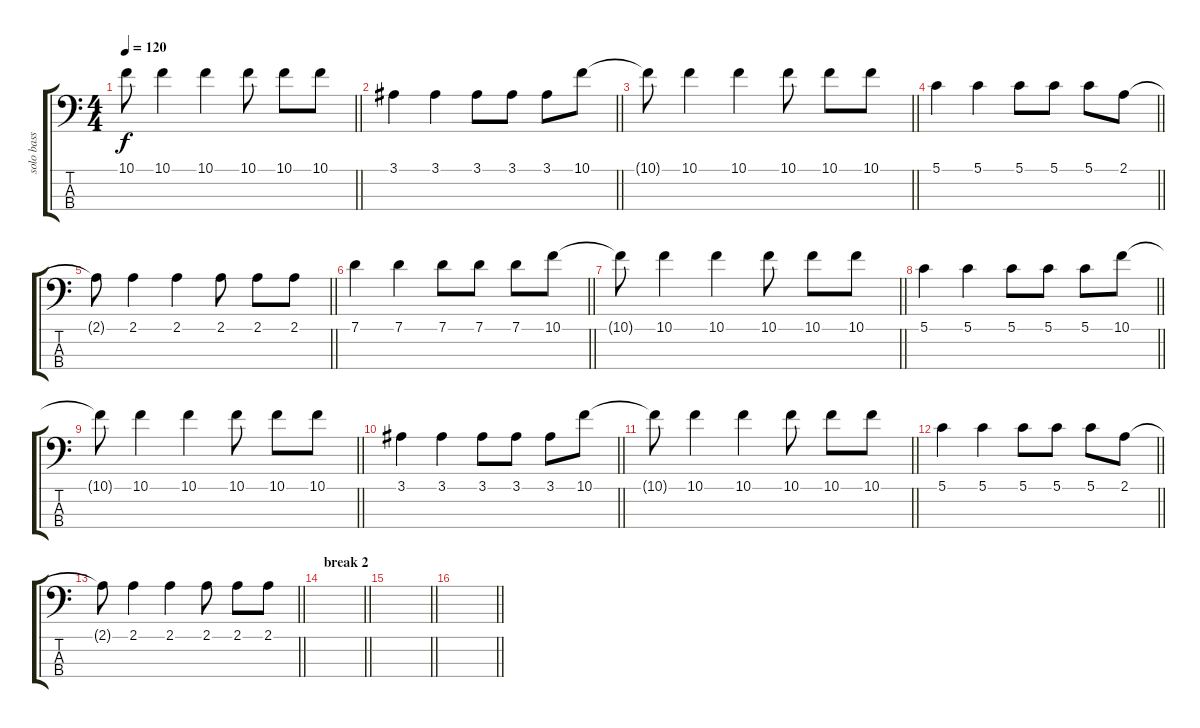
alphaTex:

\track ("solo bass" "solo bass") {instrument electricguitarjazz}
\staff {score tabs}
\tuning (G2 D2 A1 E1) {hide}
\ts (4 4)
\tempo 120
\clef f4
\barLineRight lightlight
\ks c
10.1{t}.8{dy f} 10.1.4 10.1.4 10.1.8 10.1.8 10.1.8 |
\barLineRight lightlight
3.1.4 3.1.4 3.1.8 3.1.8 3.1.8 10.1.8 |
\barLineRight lightlight
10.1{t}.8 10.1.4 10.1.4 10.1.8 10.1.8 10.1.8 |
\barLineRight lightlight
5.1.4 5.1.4 5.1.8 5.1.8 5.1.8 2.1.8 |
\barLineRight lightlight
2.1{t}.8 2.1.4 2.1.4 2.1.8 2.1.8 2.1.8 |
\barLineRight lightlight
7.1.4 7.1.4 7.1.8 7.1.8 7.1.8 10.1.8 |
\barLineRight lightlight
10.1{t}.8 10.1.4 10.1.4 10.1.8 10.1.8 10.1.8 |
\barLineRight lightlight
5.1.4 5.1.4 5.1.8 5.1.8 5.1.8 10.1.8 |
\barLineRight lightlight
10.1{t}.8 10.1.4 10.1.4 10.1.8 10.1.8 10.1.8 |
\barLineRight lightlight
3.1.4 3.1.4 3.1.8 3.1.8 3.1.8 10.1.8 |
\barLineRight lightlight
10.1{t}.8 10.1.4 10.1.4 10.1.8 10.1.8 10.1.8 |
\barLineRight lightlight
5.1.4 5.1.4 5.1.8 5.1.8 5.1.8 2.1.8 |
\barLineRight lightlight
2.1{t}.8 2.1.4 2.1.4 2.1.8 2.1.8 2.1.8 |
\section ("" "break 2")
\barLineRight lightlight
|
\barLineRight lightlight
|
\barLineRight lightlight
